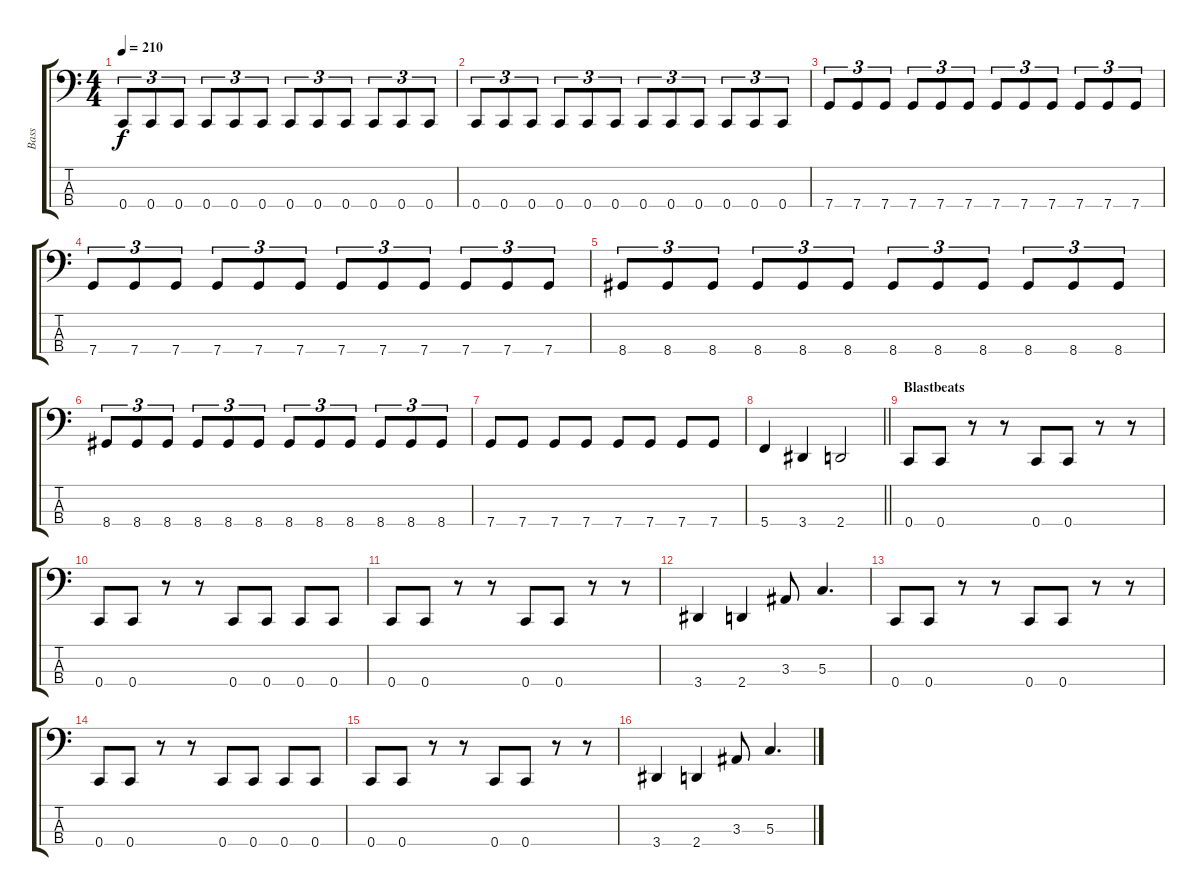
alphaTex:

\track ("Bass" "Bass") {instrument electricbassfinger}
\staff {score tabs}
\tuning (F2 C2 G1 C1) {hide}
\ts (4 4)
\tempo 210
\clef f4
\ks c
0.4.8{tu (3 2) dy f} 0.4.8{tu (3 2)} 0.4.8{tu (3 2)} 0.4.8{tu (3 2)} 0.4.8{tu (3 2)} 0.4.8{tu (3 2)} 0.4.8{tu (3 2)} 0.4.8{tu (3 2)} 0.4.8{tu (3 2)} 0.4.8{tu (3 2)} 0.4.8{tu (3 2)} 0.4.8{tu (3 2)} |
0.4.8{tu (3 2)} 0.4.8{tu (3 2)} 0.4.8{tu (3 2)} 0.4.8{tu (3 2)} 0.4.8{tu (3 2)} 0.4.8{tu (3 2)} 0.4.8{tu (3 2)} 0.4.8{tu (3 2)} 0.4.8{tu (3 2)} 0.4.8{tu (3 2)} 0.4.8{tu (3 2)} 0.4.8{tu (3 2)} |
7.4.8{tu (3 2)} 7.4.8{tu (3 2)} 7.4.8{tu (3 2)} 7.4.8{tu (3 2)} 7.4.8{tu (3 2)} 7.4.8{tu (3 2)} 7.4.8{tu (3 2)} 7.4.8{tu (3 2)} 7.4.8{tu (3 2)} 7.4.8{tu (3 2)} 7.4.8{tu (3 2)} 7.4.8{tu (3 2)} |
7.4.8{tu (3 2)} 7.4.8{tu (3 2)} 7.4.8{tu (3 2)} 7.4.8{tu (3 2)} 7.4.8{tu (3 2)} 7.4.8{tu (3 2)} 7.4.8{tu (3 2)} 7.4.8{tu (3 2)} 7.4.8{tu (3 2)} 7.4.8{tu (3 2)} 7.4.8{tu (3 2)} 7.4.8{tu (3 2)} |
8.4.8{tu (3 2)} 8.4.8{tu (3 2)} 8.4.8{tu (3 2)} 8.4.8{tu (3 2)} 8.4.8{tu (3 2)} 8.4.8{tu (3 2)} 8.4.8{tu (3 2)} 8.4.8{tu (3 2)} 8.4.8{tu (3 2)} 8.4.8{tu (3 2)} 8.4.8{tu (3 2)} 8.4.8{tu (3 2)} |
8.4.8{tu (3 2)} 8.4.8{tu (3 2)} 8.4.8{tu (3 2)} 8.4.8{tu (3 2)} 8.4.8{tu (3 2)} 8.4.8{tu (3 2)} 8.4.8{tu (3 2)} 8.4.8{tu (3 2)} 8.4.8{tu (3 2)} 8.4.8{tu (3 2)} 8.4.8{tu (3 2)} 8.4.8{tu (3 2)} |
7.4.8 7.4.8 7.4.8 7.4.8 7.4.8 7.4.8 7.4.8 7.4.8 |
\barLineRight lightlight
5.4.4 3.4.4 2.4.2 |
\section ("" "Blastbeats")
0.4.8 0.4.8 r.8 r.8 0.4.8 0.4.8 r.8 r.8 |
0.4.8 0.4.8 r.8 r.8 0.4.8 0.4.8 0.4.8 0.4.8 |
0.4.8 0.4.8 r.8 r.8 0.4.8 0.4.8 r.8 r.8 |
3.4.4 2.4.4 3.3.8 5.3.4{d} |
0.4.8 0.4.8 r.8 r.8 0.4.8 0.4.8 r.8 r.8 |
0.4.8 0.4.8 r.8 r.8 0.4.8 0.4.8 0.4.8 0.4.8 |
0.4.8 0.4.8 r.8 r.8 0.4.8 0.4.8 r.8 r.8 |
3.4.4 2.4.4 3.3.8 5.3.4{d}
